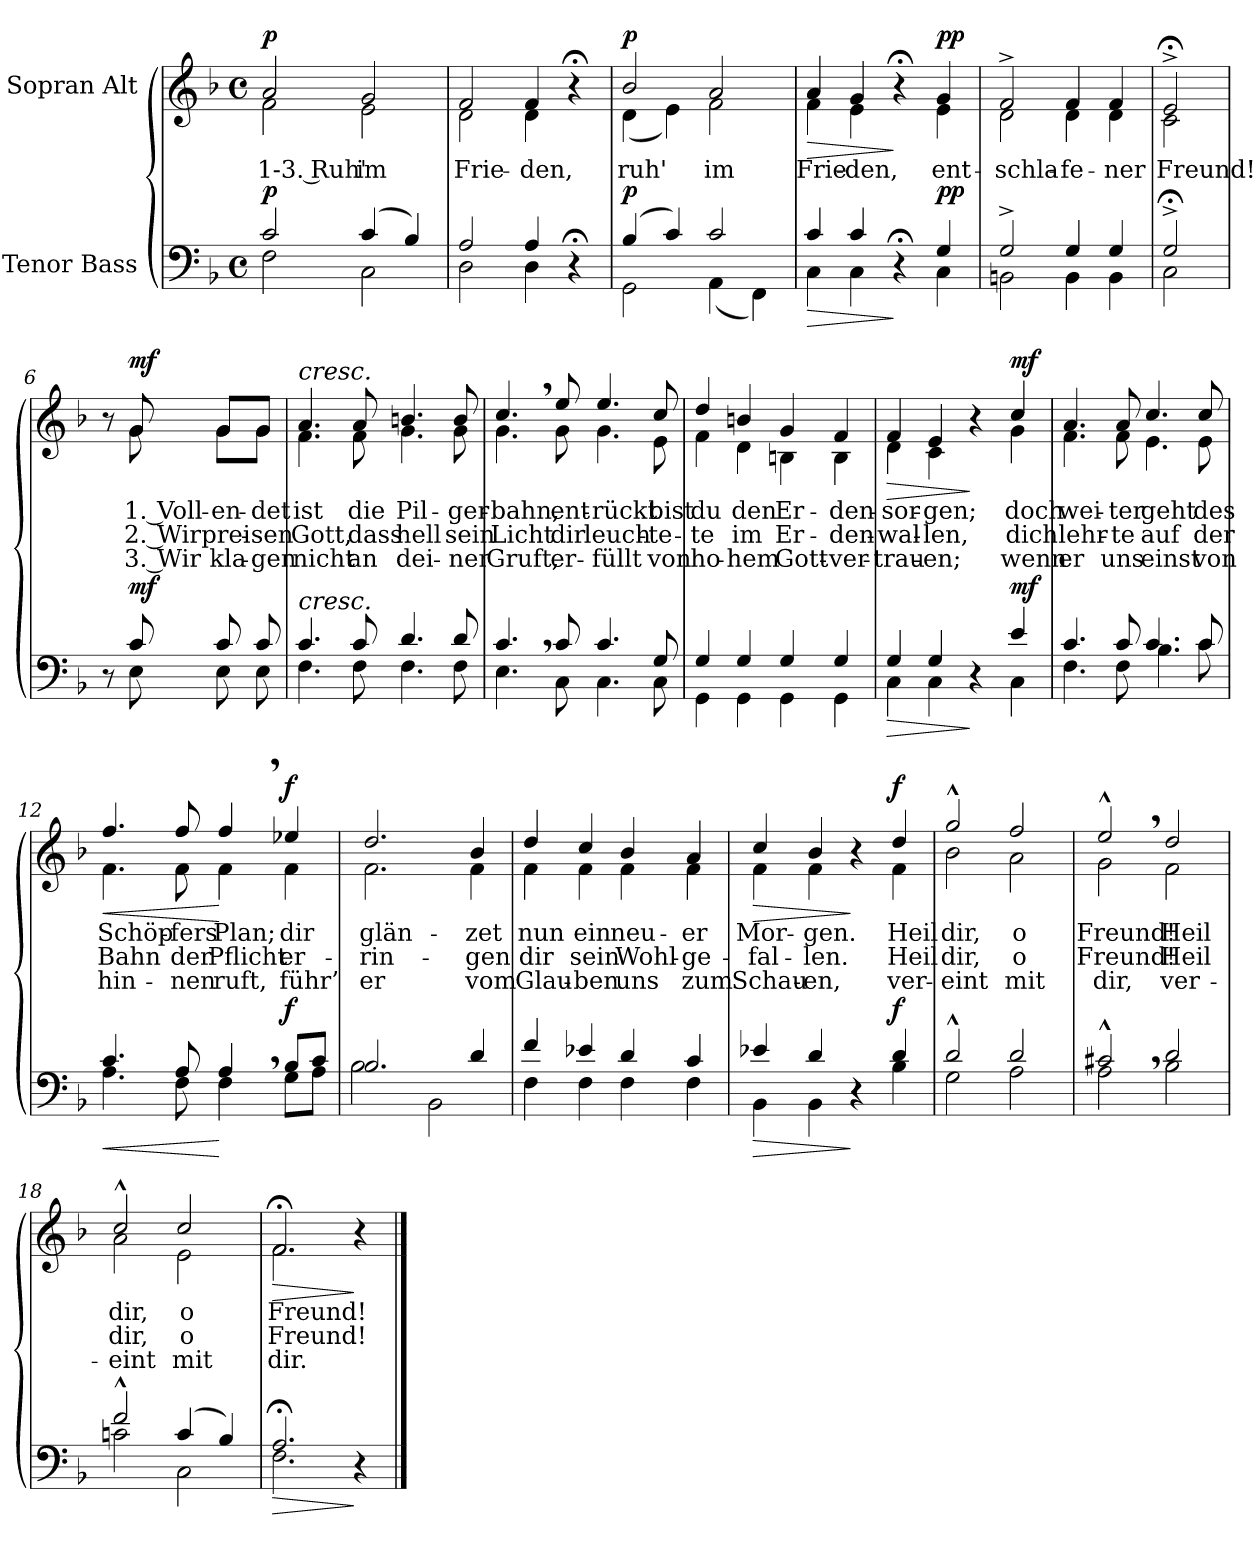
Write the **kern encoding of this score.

**kern	**dynam	**kern	**text	**text	**text	**dynam
*part2	*part2	*part1	*part1	*part1	*part1	*part1
*staff2	*staff2	*staff1	*staff1	*staff1	*staff1	*staff1
*I"Tenor Bass	*	*I"Sopran Alt	*	*	*	*
*clefF4	*	*clefG2	*	*	*	*
*k[b-]	*	*k[b-]	*	*	*	*
*M4/4	*	*M4/4	*	*	*	*
*met(c)	*	*met(c)	*	*	*	*
=1	=1	=1	=1	=1	=1	=1
*^	*	*	*	*	*	*
!	!	!LO:DY:a	!	!LO:LY:b	!	!	!LO:DY:a
*	*	*	*^	*	*	*	*
2c/	2F\	p	2a/	2f\	1-3. Ruh'	.	.	p
!	!	!	!	!	!LO:LY:b	!	!	!
(4c/	2C\	.	2g/	2e\	im	.	.	.
4B-/)	.	.	.	.	.	.	.	.
=2	=2	=2	=2	=2	=2	=2	=2	=2
!	!	!	!	!	!LO:LY:b	!	!	!
2A/	2D\	.	2f/	2d\	Frie-	.	.	.
!	!	!	!	!	!LO:LY:b	!	!	!
4A/	4D\	.	4f/	4d\	-den,	.	.	.
4r;<	4ryy	.	4r;<	4ryy	.	.	.	.
=3	=3	=3	=3	=3	=3	=3	=3	=3
!	!	!LO:DY:a	!	!	!LO:LY:b	!	!	!LO:DY:a
(4B-/	2GG\	p	2b-/	(4d\	ruh'	.	.	p
4c/)	.	.	.	4e\)	.	.	.	.
!	!	!	!	!	!LO:LY:b	!	!	!
2c/	(4AA\	.	2a/	2f\	im	.	.	.
.	4FF\)	.	.	.	.	.	.	.
=4	=4	=4	=4	=4	=4	=4	=4	=4
!	!	!LO:HP:b	!	!	!LO:LY:b	!	!	!LO:HP:b
4c/	4C\	>	4a/	4f\	Frie-	.	.	>
!	!	!	!	!	!LO:LY:b	!	!	!
4c/	4C\	.	4g/	4e\	-den,	.	.	.
4r;<	4ryy	]	4r;<	4ryy	.	.	.	]
!	!	!LO:DY:a	!	!	!LO:LY:b	!	!	!LO:DY:a
4G/	4C\	pp	4g/	4e\	ent-	.	.	pp
=5	=5	=5	=5	=5	=5	=5	=5	=5
!	!	!	!	!	!LO:LY:b	!	!	!
2G^/	2BBn\	.	2f^/	2d\	-schla-	.	.	.
!	!	!	!	!	!LO:LY:b	!	!	!
4G/	4BB\	.	4f/	4d\	-fe-	.	.	.
!	!	!	!	!	!LO:LY:b	!	!	!
4G/	4BB\	.	4f/	4d\	-ner	.	.	.
=6	=6	=6	=6	=6	=6	=6	=6	=6
!	!	!	!	!	!LO:LY:b	!	!	!
2G;<^/	2C\	.	2e;<^/	2c\	Freund!	.	.	.
!!LO:LB:g=z	!!
=6X1	=6X1	=6X1	=6X1	=6X1	=6X1	=6X1	=6X1	=6X1
8r	8ryy	.	8r	8ryy	.	.	.	.
!	!	!LO:DY:a	!	!	!LO:LY:b	!LO:LY:b	!LO:LY:b	!LO:DY:a
8c/	8E\	mf	8g/	8g\	1. Voll-	2. Wir	3. Wir	mf
!	!	!	!	!	!LO:LY:b	!LO:LY:b	!LO:LY:b	!
8c/	8E\	.	8g/L	8g\L	-en-	prei-	kla-	.
!	!	!	!	!	!LO:LY:b	!LO:LY:b	!LO:LY:b	!
8c/	8E\	.	8g/J	8g\J	-det	-sen	-gen	.
=7	=7	=7	=7	=7	=7	=7	=7	=7
!	!	!	!LO:TX:a:i:t=cresc.	!	!	!	!	!
!LO:TX:a:i:t=cresc.	!	!	!	!	!	!	!	!
!	!	!	!	!	!LO:LY:b	!LO:LY:b	!LO:LY:b	!
4.c/	4.F\	.	4.a/	4.f\	ist	Gott,	nicht	.
!	!	!	!	!	!LO:LY:b	!LO:LY:b	!LO:LY:b	!
8c/	8F\	.	8a/	8f\	die	dass	an	.
!	!	!	!	!	!LO:LY:b	!LO:LY:b	!LO:LY:b	!
4.d/	4.F\	.	4.bn/	4.g\	Pil-	hell	dei-	.
!	!	!	!	!	!LO:LY:b	!LO:LY:b	!LO:LY:b	!
8d/	8F\	.	8b/	8g\	-ger-	sein	-ner	.
=8	=8	=8	=8	=8	=8	=8	=8	=8
!	!	!	!	!	!LO:LY:b	!LO:LY:b	!LO:LY:b	!
4.c,/	4.E\	.	4.cc,/	4.g\	-bahn,	Licht	Gruft,	.
!	!	!	!	!	!LO:LY:b	!LO:LY:b	!LO:LY:b	!
8c/	8C\	.	8ee/	8g\	ent-	dir	er-	.
!	!	!	!	!	!LO:LY:b	!LO:LY:b	!LO:LY:b	!
4.c/	4.C\	.	4.ee/	4.g\	-rückt	leuch-	-füllt	.
!	!	!	!	!	!LO:LY:b	!LO:LY:b	!LO:LY:b	!
8G/	8C\	.	8cc/	8e\	bist	-te-	von	.
=9	=9	=9	=9	=9	=9	=9	=9	=9
!	!	!	!	!	!LO:LY:b	!LO:LY:b	!LO:LY:b	!
4G/	4GG\	.	4dd/	4f\	du	-te	ho-	.
!	!	!	!	!	!LO:LY:b	!LO:LY:b	!LO:LY:b	!
4G/	4GG\	.	4bn/	4d\	den	im	-hem	.
!	!	!	!	!	!LO:LY:b	!LO:LY:b	!LO:LY:b	!
4G/	4GG\	.	4g/	4Bn\	Er-	Er-	Gott-	.
!	!	!	!	!	!LO:LY:b	!LO:LY:b	!LO:LY:b	!
4G/	4GG\	.	4f/	4B\	-den-	-den-	-ver-	.
!!LO:LB:g=z	!!
=10	=10	=10	=10	=10	=10	=10	=10	=10
!	!	!LO:HP:b	!	!	!LO:LY:b	!LO:LY:b	!LO:LY:b	!LO:HP:b
4G/	4C\	>	4f/	4d\	-sor-	-wal-	-trau-	>
!	!	!	!	!	!LO:LY:b	!LO:LY:b	!LO:LY:b	!
4G/	4C\	.	4e/	4c\	-gen;	-len,	-en;	.
4r	4ryy	]	4r	4ryy	.	.	.	]
!	!	!LO:DY:a	!	!	!LO:LY:b	!LO:LY:b	!LO:LY:b	!LO:DY:a
4e/	4C\	mf	4cc/	4g\	doch	dich	wenn	mf
=11	=11	=11	=11	=11	=11	=11	=11	=11
!	!	!	!	!	!LO:LY:b	!LO:LY:b	!LO:LY:b	!
4.c/	4.F\	.	4.a/	4.f\	wei-	lehr-	er	.
!	!	!	!	!	!LO:LY:b	!LO:LY:b	!LO:LY:b	!
8c/	8F\	.	8a/	8f\	-ter	-te	uns	.
!	!	!	!	!	!LO:LY:b	!LO:LY:b	!LO:LY:b	!
4.c/	4.B-\	.	4.cc/	4.e\	geht	auf	einst	.
!	!	!	!	!	!LO:LY:b	!LO:LY:b	!LO:LY:b	!
8c/	8c\	.	8cc/	8e\	des	der	von	.
=12	=12	=12	=12	=12	=12	=12	=12	=12
!	!	!LO:HP:b	!	!	!LO:LY:b	!LO:LY:b	!LO:LY:b	!LO:HP:b
4.c/	4.A\	<	4.ff/	4.f\	Schöp-	Bahn	hin-	<
!	!	!	!	!	!LO:LY:b	!LO:LY:b	!LO:LY:b	!
8A/	8F\	.	8ff/	8f\	-fers	der	-nen	.
!	!	!	!	!	!LO:LY:b	!LO:LY:b	!LO:LY:b	!
4A,/	4F\	[	4ff,/	4f\	Plan;	Pflicht	ruft,	[
!	!	!LO:DY:a	!	!	!LO:LY:b	!LO:LY:b	!LO:LY:b	!LO:DY:a
8B-/L	8G\L	f	4ee-X/	4f\	dir	er-	führ’	f
8c/J	8A\J	.	.	.	.	.	.	.
=13	=13	=13	=13	=13	=13	=13	=13	=13
!	!	!	!	!	!LO:LY:b	!LO:LY:b	!LO:LY:b	!
2.B-/	2B-\	.	2.dd/	2.f\	glän-	-rin-	er	.
.	2BB-\	.	.	.	.	.	.	.
!	!	!	!	!	!LO:LY:b	!LO:LY:b	!LO:LY:b	!
4d/	.	.	4b-/	4f\	-zet	-gen	vom	.
!!LO:LB:g=z	!!
=14	=14	=14	=14	=14	=14	=14	=14	=14
!	!	!	!	!	!LO:LY:b	!LO:LY:b	!LO:LY:b	!
4f/	4F\	.	4dd/	4f\	nun	dir	Glau-	.
!	!	!	!	!	!LO:LY:b	!LO:LY:b	!LO:LY:b	!
4e-X/	4F\	.	4cc/	4f\	ein	sein	-ben	.
!	!	!	!	!	!LO:LY:b	!LO:LY:b	!LO:LY:b	!
4d/	4F\	.	4b-/	4f\	neu-	Wohl-	uns	.
!	!	!	!	!	!LO:LY:b	!LO:LY:b	!LO:LY:b	!
4c/	4F\	.	4a/	4f\	-er	-ge-	zum	.
=15	=15	=15	=15	=15	=15	=15	=15	=15
!	!	!LO:HP:b	!	!	!LO:LY:b	!LO:LY:b	!LO:LY:b	!LO:HP:b
4e-X/	4BB-\	>	4cc/	4f\	Mor-	-fal-	Schau-	>
!	!	!	!	!	!LO:LY:b	!LO:LY:b	!LO:LY:b	!
4d/	4BB-\	.	4b-/	4f\	-gen.	-len.	-en,	.
4r	4ryy	]	4r	4ryy	.	.	.	]
!	!	!LO:DY:a	!	!	!LO:LY:b	!LO:LY:b	!LO:LY:b	!LO:DY:a
4d/	4B-\	f	4dd/	4f\	Heil	Heil	ver-	f
=16	=16	=16	=16	=16	=16	=16	=16	=16
!	!	!	!	!	!LO:LY:b	!LO:LY:b	!LO:LY:b	!
2d^^/	2G\	.	2gg^^/	2b-\	dir,	dir,	-eint	.
!	!	!	!	!	!LO:LY:b	!LO:LY:b	!LO:LY:b	!
2d/	2A\	.	2ff/	2a\	o	o	mit	.
=17	=17	=17	=17	=17	=17	=17	=17	=17
!	!	!	!	!	!LO:LY:b	!LO:LY:b	!LO:LY:b	!
2c#X^^,/	2A\	.	2ee^^,/	2g\	Freund!	Freund!	dir,	.
!	!	!	!	!	!LO:LY:b	!LO:LY:b	!LO:LY:b	!
2d/	2B-\	.	2dd/	2f\	Heil	Heil	ver-	.
=18	=18	=18	=18	=18	=18	=18	=18	=18
!	!	!	!	!	!LO:LY:b	!LO:LY:b	!LO:LY:b	!
2f^^/	2cn\	.	2cc^^/	2a\	dir,	dir,	-eint	.
!	!	!	!	!	!LO:LY:b	!LO:LY:b	!LO:LY:b	!
(4c/	2C\	.	2cc/	2e\	o	o	mit	.
4B-/)	.	.	.	.	.	.	.	.
=19	=19	=19	=19	=19	=19	=19	=19	=19
!	!	!LO:HP:b	!	!	!LO:LY:b	!LO:LY:b	!LO:LY:b	!LO:HP:b
2.A;</	2.F\	>	2.f;</	2.f\	Freund!	Freund!	dir.	>
4r	4ryy	]	4r	4ryy	.	.	.	]
*v	*v	*	*	*	*	*	*	*
*	*	*v	*v	*	*	*	*
==	==	==	==	==	==	==
*-	*-	*-	*-	*-	*-	*-
